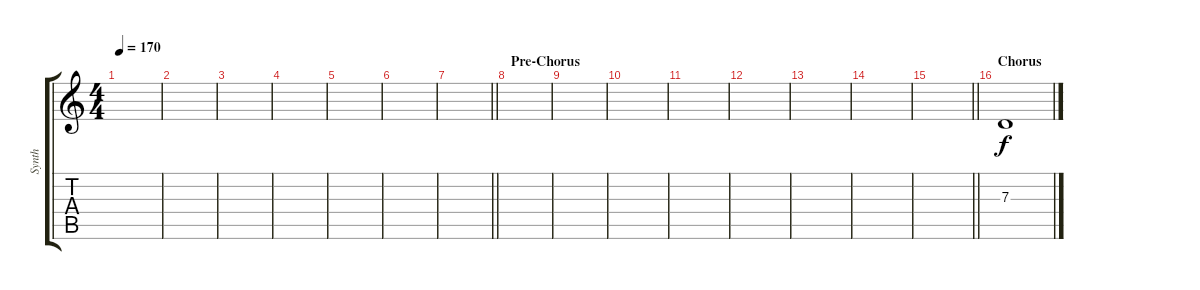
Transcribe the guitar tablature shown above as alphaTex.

\track ("Synth" "Synth") {instrument lead2sawtooth}
\staff {score tabs}
\tuning (E4 B3 G3 D3 A2 E2) {hide}
\ts (4 4)
\tempo 170
\clef g2
\ks c
|
|
|
|
|
|
\barLineRight lightlight
|
\section ("" "Pre-Chorus")
|
|
|
|
|
|
|
\barLineRight lightlight
|
\section ("" "Chorus")
7.3.1
